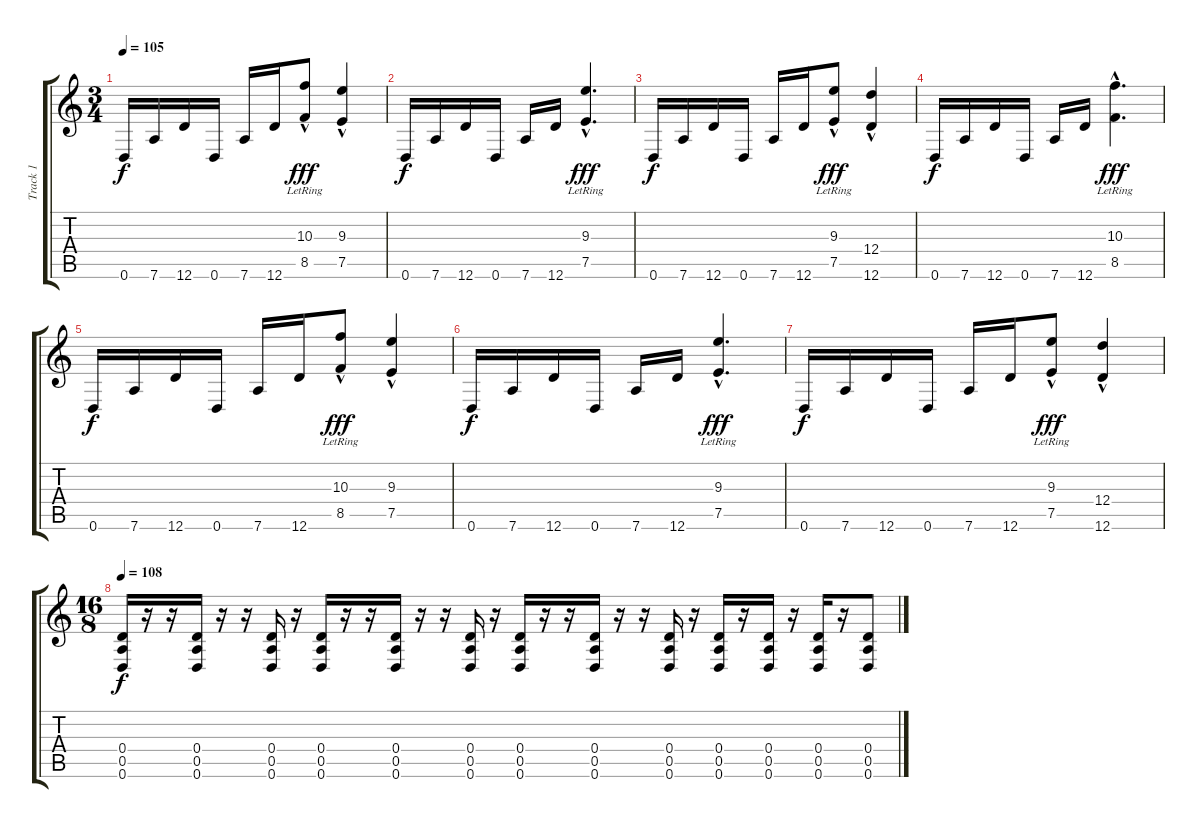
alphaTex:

\track ("Track 1" "Track 1") {instrument overdrivenguitar}
\staff {score tabs}
\tuning (E4 B3 G3 D3 A2 D2) {hide}
\ts (3 4)
\tempo 105
\clef g2
\ks c
0.6.16{dy f} 7.6.16 12.6.16 0.6.16 7.6.16 12.6.16 (10.3 8.5{hac lr}).8{dy fff} (9.3 7.5{hac}).4 |
0.6.16{dy f} 7.6.16 12.6.16 0.6.16 7.6.16 12.6.16 (9.3 7.5{hac lr}).4{d dy fff} |
0.6.16{dy f} 7.6.16 12.6.16 0.6.16 7.6.16 12.6.16 (9.3 7.5{hac lr}).8{dy fff} (12.4 12.6{hac}).4 |
0.6.16{dy f} 7.6.16 12.6.16 0.6.16 7.6.16 12.6.16 (10.3 8.5{hac lr}).4{d dy fff} |
0.6.16{dy f} 7.6.16 12.6.16 0.6.16 7.6.16 12.6.16 (10.3 8.5{hac lr}).8{dy fff} (9.3 7.5{hac}).4 |
0.6.16{dy f} 7.6.16 12.6.16 0.6.16 7.6.16 12.6.16 (9.3 7.5{hac lr}).4{d dy fff} |
0.6.16{dy f} 7.6.16 12.6.16 0.6.16 7.6.16 12.6.16 (9.3 7.5{hac lr}).8{dy fff} (12.4 12.6{hac}).4 |
\ts (16 8)
\tempo 108
(0.4 0.5 0.6).16{dy f} r.16 r.16 (0.4 0.5 0.6).16 r.16 r.16 (0.4 0.5 0.6).16 r.16 (0.4 0.5 0.6).16 r.16 r.16 (0.4 0.5 0.6).16 r.16 r.16 (0.4 0.5 0.6).16 r.16 (0.4 0.5 0.6).16 r.16 r.16 (0.4 0.5 0.6).16 r.16 r.16 (0.4 0.5 0.6).16 r.16 (0.4 0.5 0.6).16 r.16 (0.4 0.5 0.6).16 r.16 (0.4 0.5 0.6).16 r.16 (0.4 0.5 0.6).8
